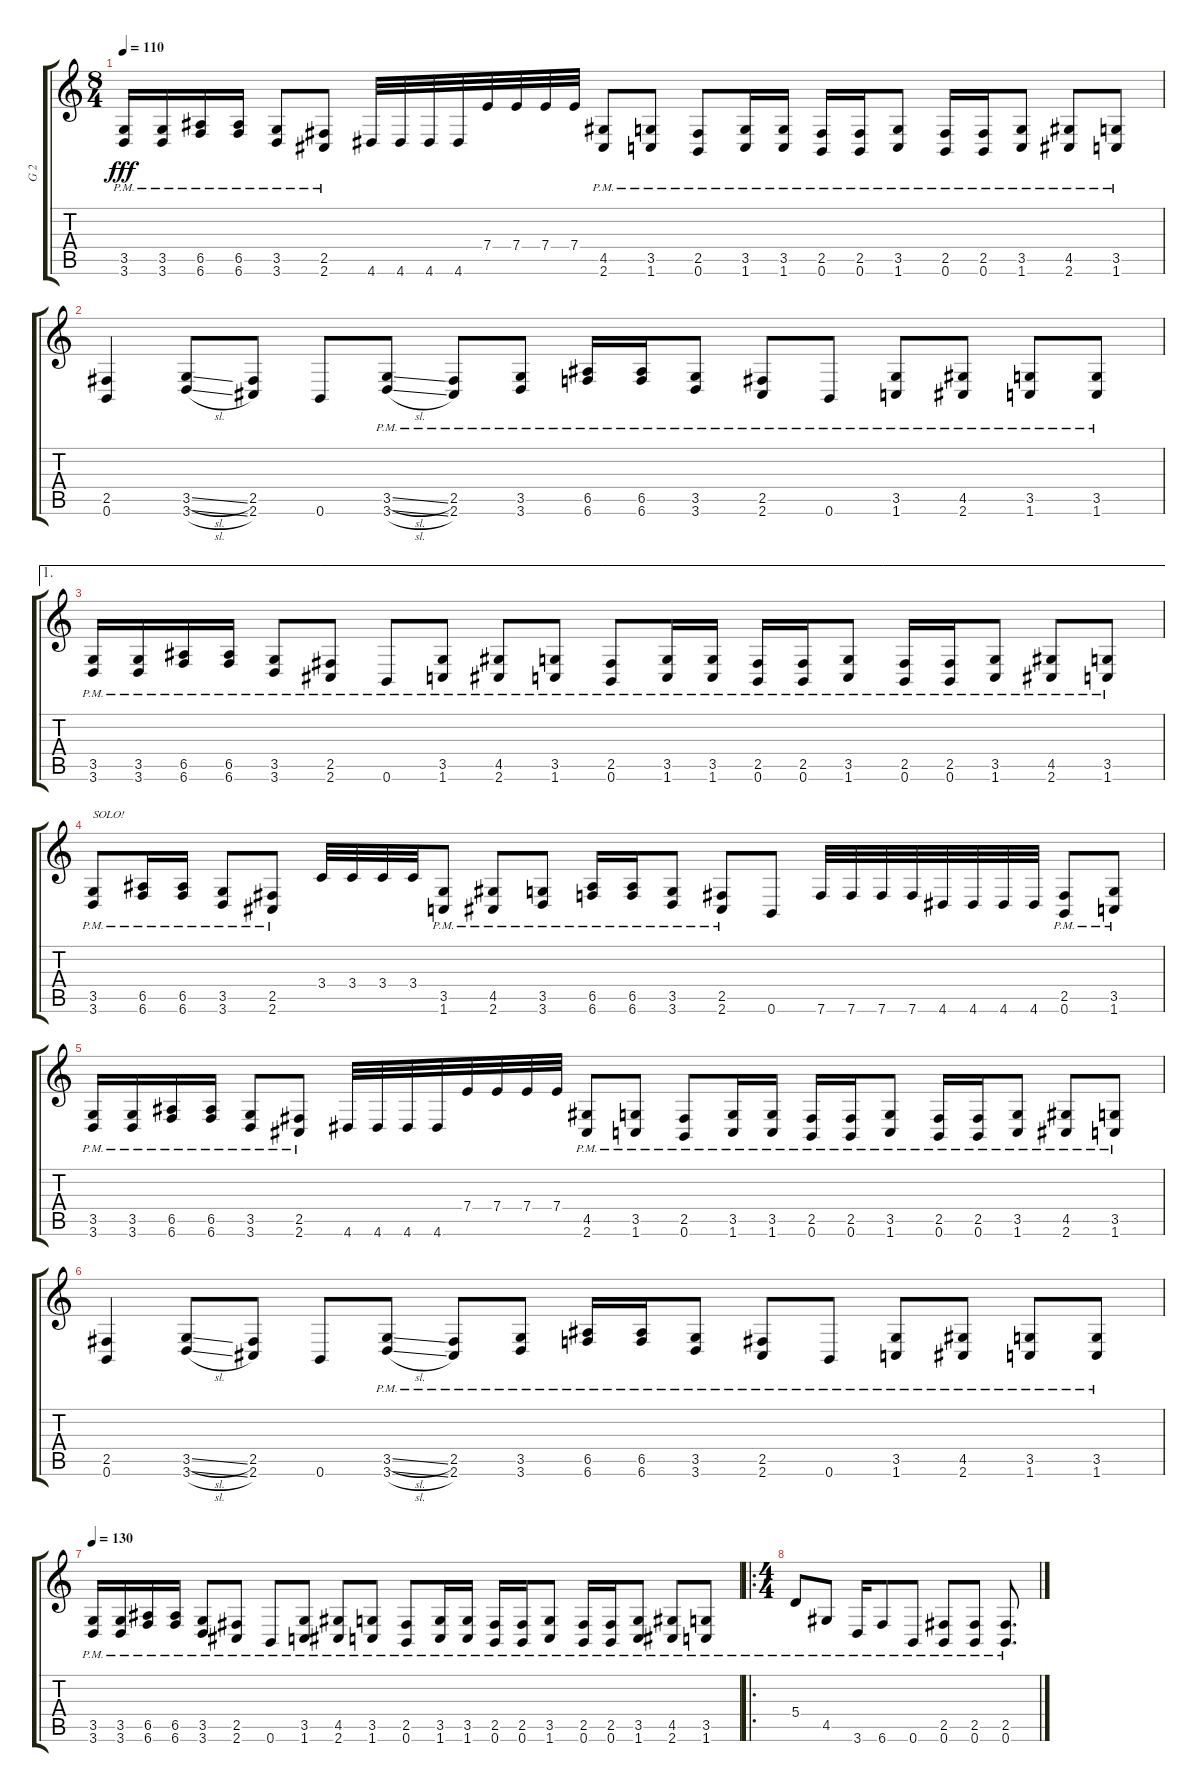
\track ("G 2" "G 2") {instrument distortionguitar}
\staff {score tabs}
\tuning (B3 Gb3 D3 A2 E2 B1) {hide}
\ts (8 4)
\tempo 110
\clef g2
\ks c
(3.5{pm} 3.6{pm}).16{dy fff} (3.5{pm} 3.6{pm}).16 (6.5{pm} 6.6{pm}).16 (6.5{pm} 6.6{pm}).16 (3.5{pm} 3.6{pm}).8 (2.5{pm} 2.6{pm}).8 4.6.32 4.6.32 4.6.32 4.6.32 7.4.32 7.4.32 7.4.32 7.4.32 (4.5{pm} 2.6{pm}).8 (3.5{pm} 1.6{pm}).8 (2.5{pm} 0.6{pm}).8 (3.5{pm} 1.6{pm}).16 (3.5{pm} 1.6{pm}).16 (2.5{pm} 0.6{pm}).16 (2.5{pm} 0.6{pm}).16 (3.5{pm} 1.6{pm}).8 (2.5{pm} 0.6{pm}).16 (2.5{pm} 0.6{pm}).16 (3.5{pm} 1.6{pm}).8 (4.5{pm} 2.6{pm}).8 (3.5{pm} 1.6{pm}).8 |
(2.5 0.6).4{volume 13 instrument distortionguitar} (3.5{sl} 3.6{sl}).8 (2.5 2.6).8 0.6.8 (3.5{sl pm} 3.6{sl pm}).8 (2.5{pm} 2.6{pm}).8 (3.5{pm} 3.6{pm}).8 (6.5{pm} 6.6{pm}).16 (6.5{pm} 6.6{pm}).16 (3.5{pm} 3.6{pm}).8 (2.5{pm} 2.6{pm}).8 0.6{pm}.8 (3.5{pm} 1.6{pm}).8 (4.5{pm} 2.6{pm}).8 (3.5{pm} 1.6{pm}).8 (3.5{pm} 1.6{pm}).8 |
\ae 1
(3.5{pm} 3.6{pm}).16 (3.5{pm} 3.6{pm}).16 (6.5{pm} 6.6{pm}).16 (6.5{pm} 6.6{pm}).16 (3.5{pm} 3.6{pm}).8 (2.5{pm} 2.6{pm}).8 0.6{pm}.8 (3.5{pm} 1.6{pm}).8 (4.5{pm} 2.6{pm}).8 (3.5{pm} 1.6{pm}).8 (2.5{pm} 0.6{pm}).8 (3.5{pm} 1.6{pm}).16 (3.5{pm} 1.6{pm}).16 (2.5{pm} 0.6{pm}).16 (2.5{pm} 0.6{pm}).16 (3.5{pm} 1.6{pm}).8 (2.5{pm} 0.6{pm}).16 (2.5{pm} 0.6{pm}).16 (3.5{pm} 1.6{pm}).8 (4.5{pm} 2.6{pm}).8 (3.5{pm} 1.6{pm}).8 |
(3.5{pm} 3.6{pm}).8{txt "SOLO!" instrument distortionguitar} (6.5{pm} 6.6{pm}).16 (6.5{pm} 6.6{pm}).16 (3.5{pm} 3.6{pm}).8 (2.5{pm} 2.6{pm}).8 3.4.32 3.4.32 3.4.32 3.4.32 (3.5{pm} 1.6{pm}).8 (4.5{pm} 2.6{pm}).8 (3.5{pm} 3.6{pm}).8 (6.5{pm} 6.6{pm}).16 (6.5{pm} 6.6{pm}).16 (3.5{pm} 3.6{pm}).8 (2.5{pm} 2.6{pm}).8 0.6.8 7.6.32 7.6.32 7.6.32 7.6.32 4.6.32 4.6.32 4.6.32 4.6.32 (2.5{pm} 0.6{pm}).8 (3.5{pm} 1.6{pm}).8 |
(3.5{pm} 3.6{pm}).16 (3.5{pm} 3.6{pm}).16 (6.5{pm} 6.6{pm}).16 (6.5{pm} 6.6{pm}).16 (3.5{pm} 3.6{pm}).8 (2.5{pm} 2.6{pm}).8 4.6.32 4.6.32 4.6.32 4.6.32 7.4.32 7.4.32 7.4.32 7.4.32 (4.5{pm} 2.6{pm}).8 (3.5{pm} 1.6{pm}).8 (2.5{pm} 0.6{pm}).8 (3.5{pm} 1.6{pm}).16 (3.5{pm} 1.6{pm}).16 (2.5{pm} 0.6{pm}).16 (2.5{pm} 0.6{pm}).16 (3.5{pm} 1.6{pm}).8 (2.5{pm} 0.6{pm}).16 (2.5{pm} 0.6{pm}).16 (3.5{pm} 1.6{pm}).8 (4.5{pm} 2.6{pm}).8 (3.5{pm} 1.6{pm}).8 |
(2.5 0.6).4{volume 13 instrument distortionguitar} (3.5{sl} 3.6{sl}).8 (2.5 2.6).8 0.6.8 (3.5{sl pm} 3.6{sl pm}).8 (2.5{pm} 2.6{pm}).8 (3.5{pm} 3.6{pm}).8 (6.5{pm} 6.6{pm}).16 (6.5{pm} 6.6{pm}).16 (3.5{pm} 3.6{pm}).8 (2.5{pm} 2.6{pm}).8 0.6{pm}.8 (3.5{pm} 1.6{pm}).8 (4.5{pm} 2.6{pm}).8 (3.5{pm} 1.6{pm}).8 (3.5{pm} 1.6{pm}).8 |
\tempo 130
(3.5{pm} 3.6{pm}).16 (3.5{pm} 3.6{pm}).16 (6.5{pm} 6.6{pm}).16 (6.5{pm} 6.6{pm}).16 (3.5{pm} 3.6{pm}).8 (2.5{pm} 2.6{pm}).8 0.6{pm}.8 (3.5{pm} 1.6{pm}).8 (4.5{pm} 2.6{pm}).8 (3.5{pm} 1.6{pm}).8 (2.5{pm} 0.6{pm}).8 (3.5{pm} 1.6{pm}).16 (3.5{pm} 1.6{pm}).16 (2.5{pm} 0.6{pm}).16 (2.5{pm} 0.6{pm}).16 (3.5{pm} 1.6{pm}).8 (2.5{pm} 0.6{pm}).16 (2.5{pm} 0.6{pm}).16 (3.5{pm} 1.6{pm}).8 (4.5{pm} 2.6{pm}).8 (3.5{pm} 1.6{pm}).8 |
\ro
\ts (4 4)
5.4{pm}.8 4.5{pm}.8 3.6{pm}.16 6.6{pm}.8 0.6{pm}.8 (2.5{pm} 0.6{pm}).8 (2.5{pm} 0.6{pm}).8 (2.5{pm} 0.6{pm}).8{d}
